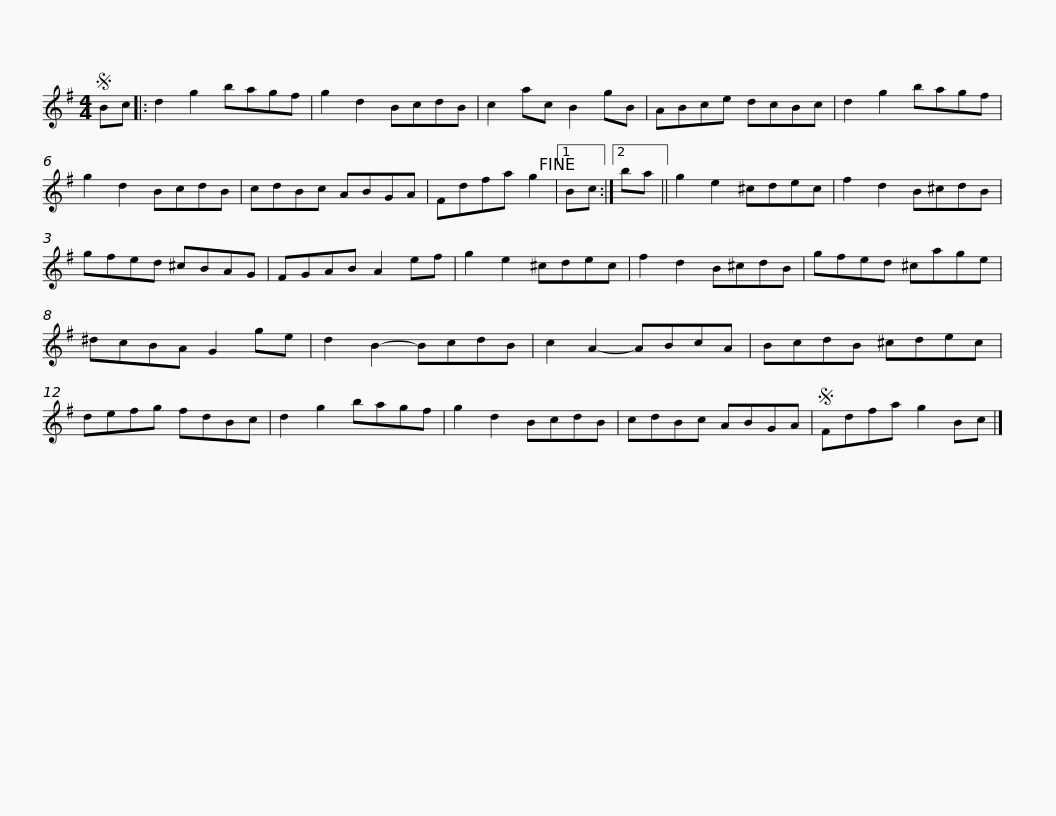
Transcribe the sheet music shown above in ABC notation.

X:1
L:1/8
M:4/4
I:linebreak $
K:G
V:1 treble
V:1
S Bc |: d2 g2 bagf | g2 d2 BcdB | c2 ac B2 gB | ABce dcBc | %5
 d2 g2 bagf | g2 d2 BcdB |$ cdBc ABGA | Fdfa g2!fine! |1 Bc :|2 %10
 ba || g2 e2 ^cdec | f2 d2 B^cdB | gfed ^cBAG |$ FGAB A2 ef | %15
 g2 e2 ^cdec | f2 d2 B^cdB | gfed ^cage | ^dcBA G2 ge | d2 B2- BcdB |$ %20
 c2 A2- ABcA | BcdB ^cdec | defg fdBc | d2 g2 bagf | g2 d2 BcdB | %25
 cdBc ABGA |$S Fdfa g2 Bc |] %27
